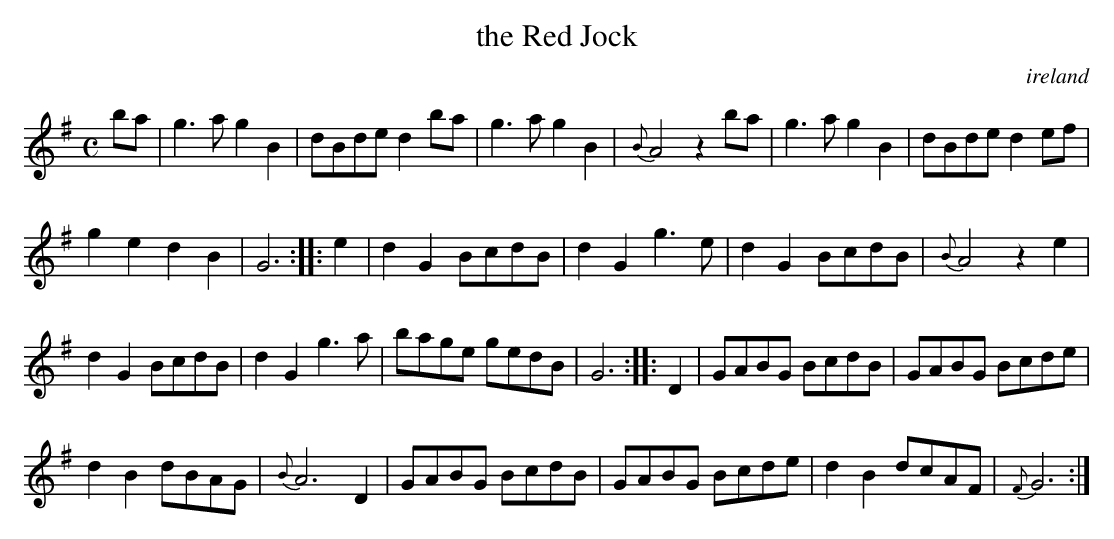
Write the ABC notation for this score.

X:1
T:the Red Jock
O:ireland
M:C
K:G
ba|\
g3a g2B2| dBde d2ba| \
g3a g2B2| {B}A4 z2ba|\
g3a g2B2| dBde d2ef|
g2e2 d2B2| G6::\
e2|\
d2G2 BcdB| d2G2 g3e| \
d2G2 BcdB| {B}A4 z2e2|
d2G2 BcdB| d2G2 g3a| \
bage gedB| G6::\
D2|\
GABG BcdB| GABG Bcde|
d2B2 dBAG| {B}A6 D2|\
GABG BcdB| GABG Bcde| \
d2B2 dcAF| {F}G6:|
